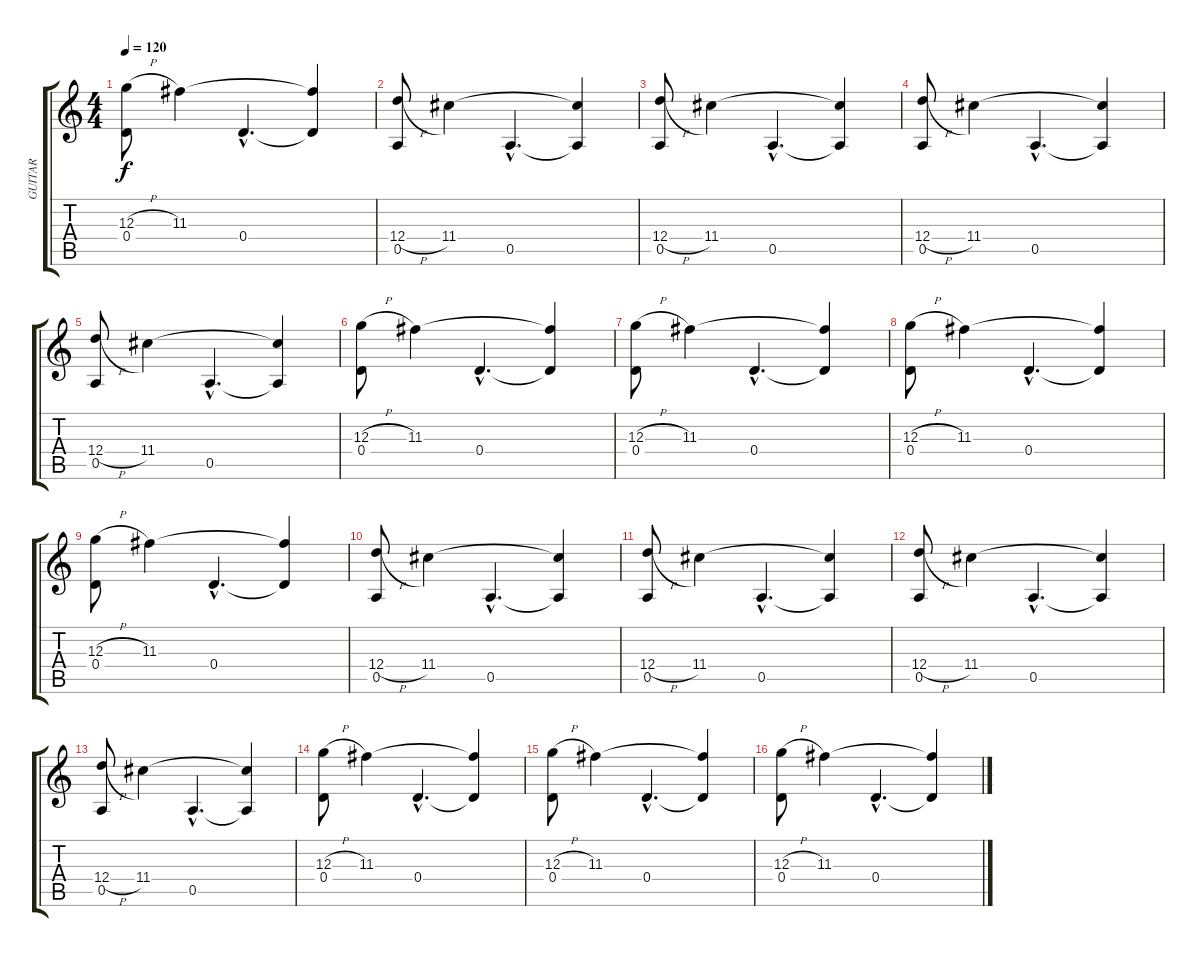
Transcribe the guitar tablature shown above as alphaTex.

\track ("GUITAR" "GUITAR") {instrument overdrivenguitar}
\staff {score tabs}
\tuning (E4 B3 G3 D3 A2 D2) {hide}
\ts (4 4)
\tempo 120
\clef g2
\ks c
(12.3{h} 0.4).8{dy f} 11.3.4 0.4{hac}.4{d} (11.3{t} 0.4{t}).4 |
(12.4{h} 0.5).8 11.4.4 0.5{hac}.4{d} (11.4{t} 0.5{t}).4 |
(12.4{h} 0.5).8 11.4.4 0.5{hac}.4{d} (11.4{t} 0.5{t}).4 |
(12.4{h} 0.5).8 11.4.4 0.5{hac}.4{d} (11.4{t} 0.5{t}).4 |
(12.4{h} 0.5).8 11.4.4 0.5{hac}.4{d} (11.4{t} 0.5{t}).4 |
(12.3{h} 0.4).8 11.3.4 0.4{hac}.4{d} (11.3{t} 0.4{t}).4 |
(12.3{h} 0.4).8 11.3.4 0.4{hac}.4{d} (11.3{t} 0.4{t}).4 |
(12.3{h} 0.4).8 11.3.4 0.4{hac}.4{d} (11.3{t} 0.4{t}).4 |
(12.3{h} 0.4).8 11.3.4 0.4{hac}.4{d} (11.3{t} 0.4{t}).4 |
(12.4{h} 0.5).8 11.4.4 0.5{hac}.4{d} (11.4{t} 0.5{t}).4 |
(12.4{h} 0.5).8 11.4.4 0.5{hac}.4{d} (11.4{t} 0.5{t}).4 |
(12.4{h} 0.5).8 11.4.4 0.5{hac}.4{d} (11.4{t} 0.5{t}).4 |
(12.4{h} 0.5).8 11.4.4 0.5{hac}.4{d} (11.4{t} 0.5{t}).4 |
(12.3{h} 0.4).8 11.3.4 0.4{hac}.4{d} (11.3{t} 0.4{t}).4 |
(12.3{h} 0.4).8 11.3.4 0.4{hac}.4{d} (11.3{t} 0.4{t}).4 |
(12.3{h} 0.4).8 11.3.4 0.4{hac}.4{d} (11.3{t} 0.4{t}).4
